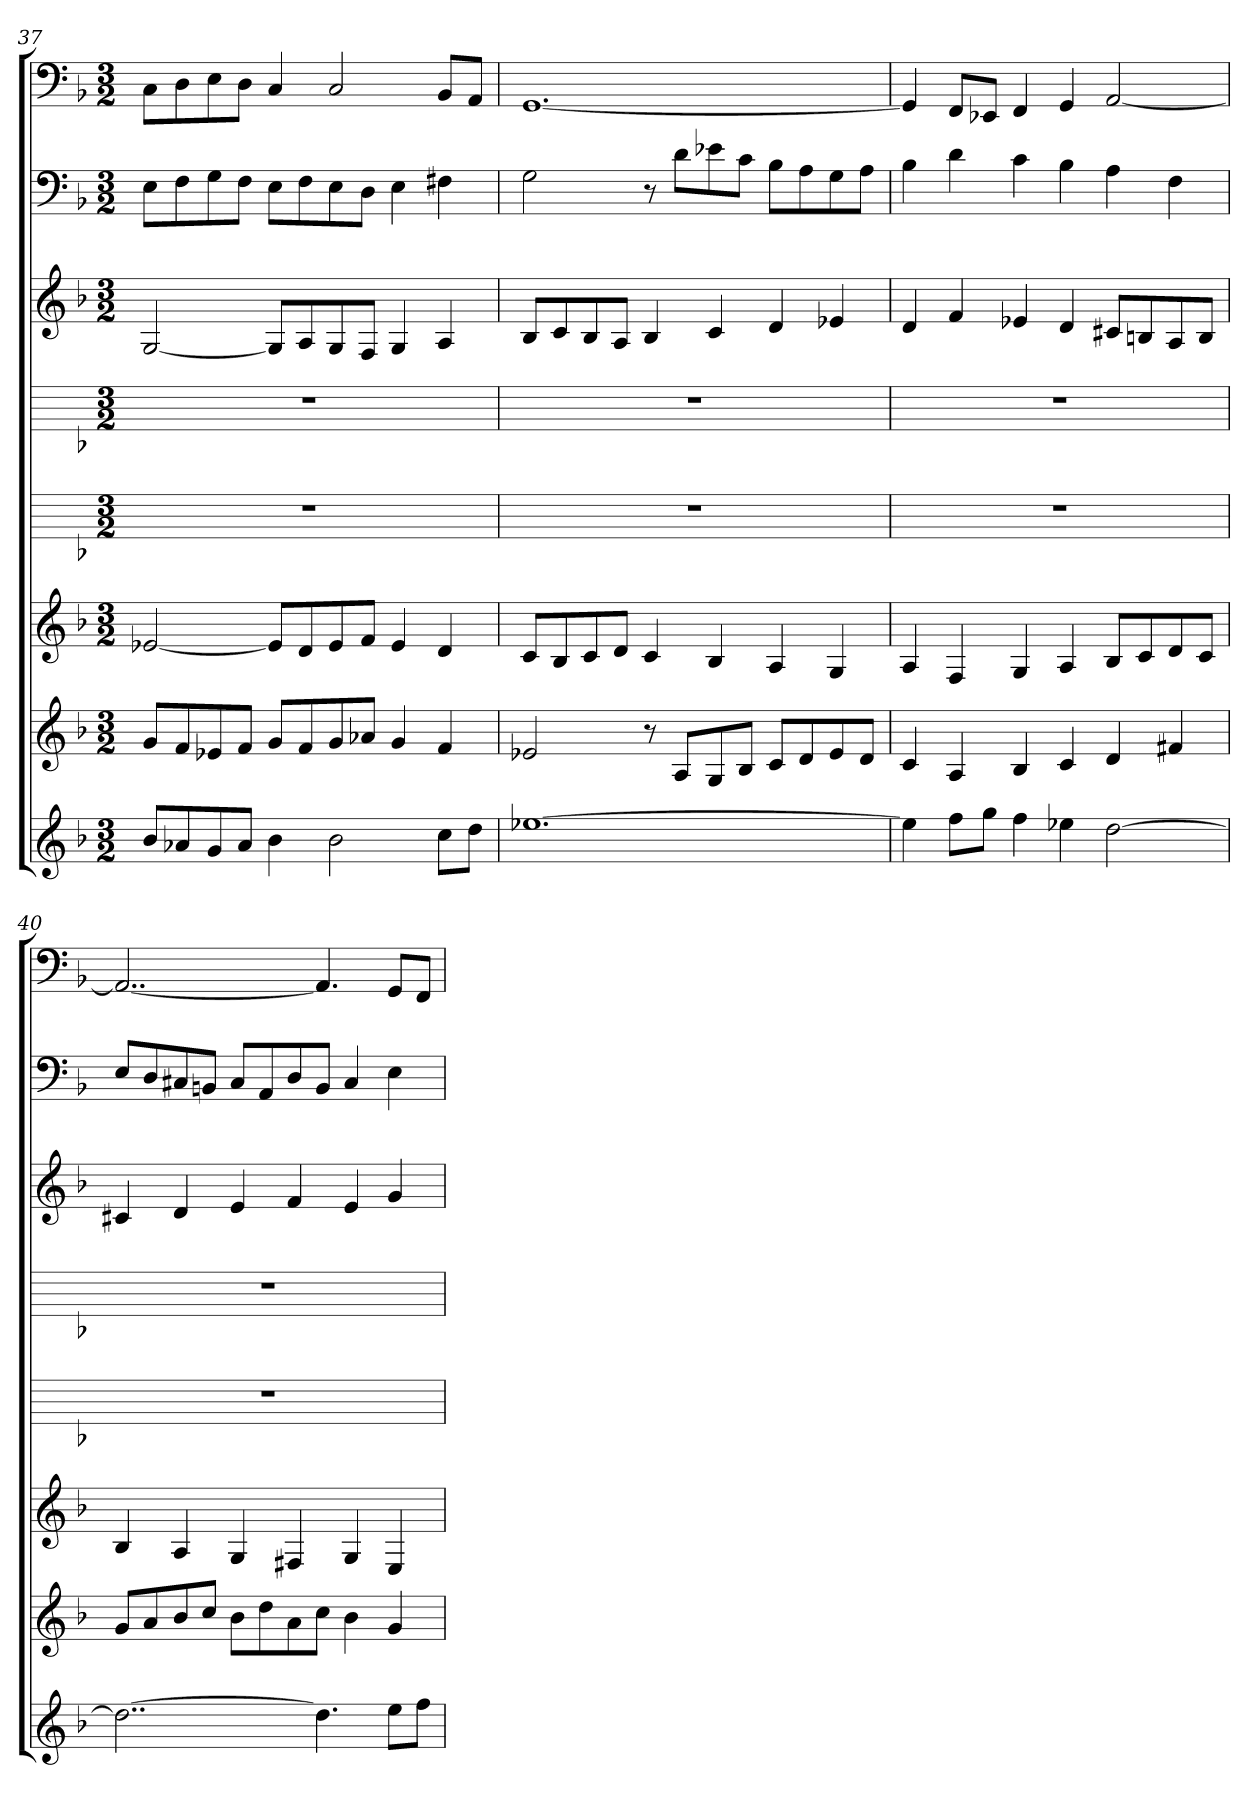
**kern	**kern	**kern	**kern	**kern	**kern	**kern	**kern
*part8	*part7	*part6	*part5	*part4	*part3	*part2	*part1
*staff8	*staff7	*staff6	*staff5	*staff4	*staff3	*staff2	*staff1
*k[b-]	*k[b-]	*k[b-]	*k[b-]	*k[b-]	*k[b-]	*k[b-]	*k[b-]
*d:	*d:	*d:	*d:	*d:	*d:	*d:	*d:
*M3/2	*M3/2	*M3/2	*M3/2	*M3/2	*M3/2	*M3/2	*M3/2
=37	=37	=37	=37	=37	=37	=37	=37
8b-L	8gL	[2e-X	1.r	1.r	[2G	8EL	8CL
8a-X	8f	.	.	.	.	8F	8D
8g	8e-X	.	.	.	.	8G	8E
8a-J	8fJ	.	.	.	.	8FJ	8DJ
4b-	8gL	8e-L]	.	.	8GL]	8EL	4C
.	8f	8d	.	.	8A	8F	.
2b-	8g	8e-	.	.	8G	8E	2C
.	8a-XJ	8fJ	.	.	8FJ	8DJ	.
.	4g	4e-	.	.	4G	4E	.
8ccL	4f	4d	.	.	4A	4F#X	8BB-L
8ddJ	.	.	.	.	.	.	8AAJ
=38	=38	=38	=38	=38	=38	=38	=38
[1.ee-X	2e-X	8cL	1.r	1.r	8B-L	2G	[1.GG
.	.	8B-	.	.	8c	.	.
.	.	8c	.	.	8B-	.	.
.	.	8dJ	.	.	8AJ	.	.
.	8r	4c	.	.	4B-	8r	.
.	8AL	.	.	.	.	8dL	.
.	8G	4B-	.	.	4c	8e-X	.
.	8B-J	.	.	.	.	8cJ	.
.	8cL	4A	.	.	4d	8B-L	.
.	8d	.	.	.	.	8A	.
.	8e-	4G	.	.	4e-X	8G	.
.	8dJ	.	.	.	.	8AJ	.
=39	=39	=39	=39	=39	=39	=39	=39
4ee-]	4c	4A	1.r	1.r	4d	4B-	4GG]
8ffL	4A	4F	.	.	4f	4d	8FFL
8ggJ	.	.	.	.	.	.	8EE-XJ
4ff	4B-	4G	.	.	4e-X	4c	4FF
4ee-X	4c	4A	.	.	4d	4B-	4GG
[2dd	4d	8B-L	.	.	8c#XL	4A	[2AA
.	.	8c	.	.	8Bn	.	.
.	4f#X	8d	.	.	8A	4F	.
.	.	8cJ	.	.	8BJ	.	.
=40	=40	=40	=40	=40	=40	=40	=40
2..dd_	8gL	4B-	1.r	1.r	4c#X	8EL	2..AA_
.	8a	.	.	.	.	8D	.
.	8b-	4A	.	.	4d	8C#X	.
.	8ccJ	.	.	.	.	8BBnJ	.
.	8b-L	4G	.	.	4e	8C#L	.
.	8dd	.	.	.	.	8AA	.
.	8a	4F#X	.	.	4f	8D	.
4.dd]	8ccJ	.	.	.	.	8BBJ	4.AA]
.	4b-	4G	.	.	4e	4C#	.
8eeL	4g	4E	.	.	4g	4E	8GGL
8ffJ	.	.	.	.	.	.	8FFJ
=	=	=	=	=	=	=	=
*-	*-	*-	*-	*-	*-	*-	*-
